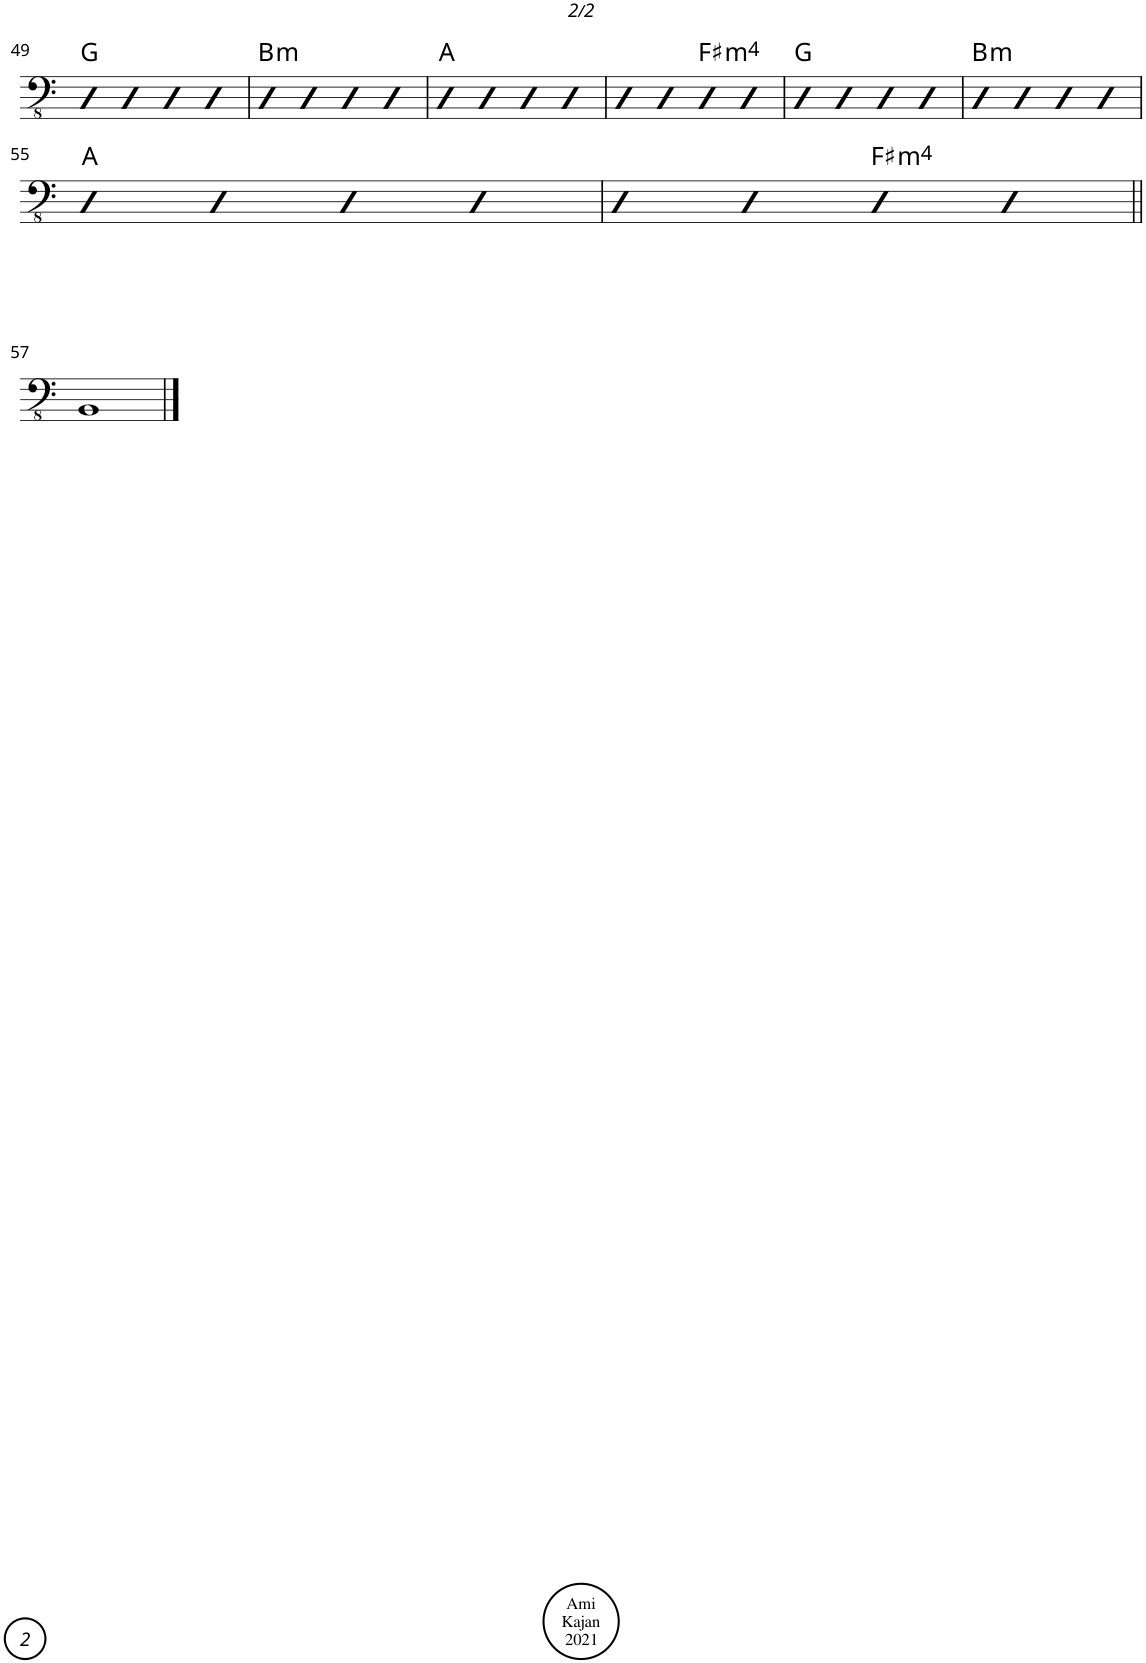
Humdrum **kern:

**kern	**harte
*part1	*part1
*staff1	*
*I"Acoustic Bass	*
*I'Bass	*
!!LO:PB:g=z
*clefFv4	*
*k[]	*
*M4/4	*
*met(c)	*
=49	=49
4DD	G:maj
4DD	.
4DD	.
4DD	.
=50	=50
!	!LO:H:kt=m
4DD	B:min
4DD	.
4DD	.
4DD	.
=51	=51
4DD	A:maj
4DD	.
4DD	.
4DD	.
=52	=52
4DD	.
4DD	.
!	!LO:H:kt=m
4DD	F#:min(4)
4DD	.
=53	=53
4DD	G:maj
4DD	.
4DD	.
4DD	.
=54	=54
!	!LO:H:kt=m
4DD	B:min
4DD	.
4DD	.
4DD	.
!!LO:LB:g=z
=55	=55
4DD	A:maj
4DD	.
4DD	.
4DD	.
=56	=56
4DD	.
4DD	.
!	!LO:H:kt=m
4DD	F#:min(4)
4DD	.
!!LO:LB:g=z
=57||	=57||
1BBB	.
==	==
*-	*-
